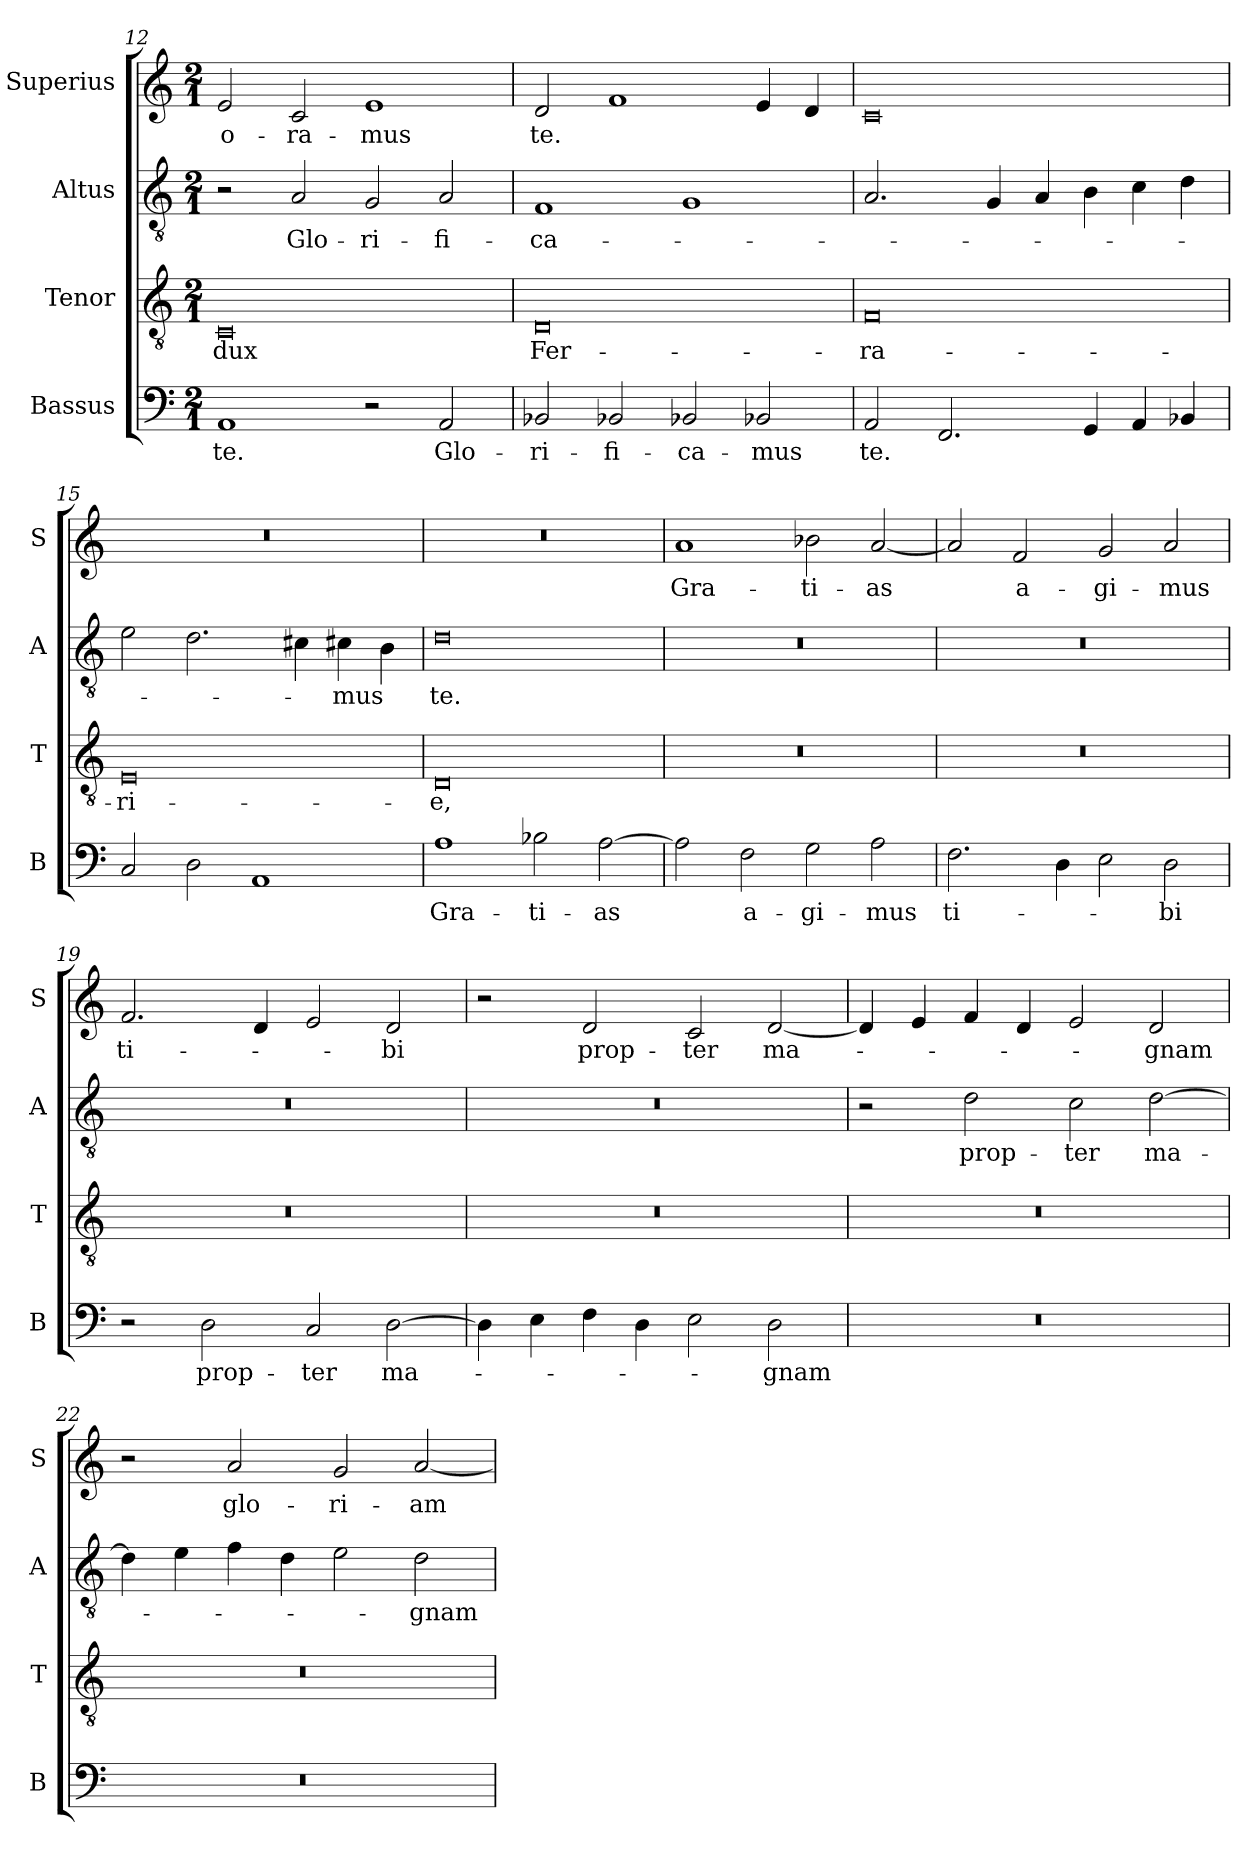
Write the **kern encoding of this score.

**kern	**text	**kern	**text	**kern	**text	**kern	**text
*part4	*part4	*part3	*part3	*part2	*part2	*part1	*part1
*staff4	*staff4	*staff3	*staff3	*staff2	*staff2	*staff1	*staff1
*I"Bassus	*	*I"Tenor	*	*I"Altus	*	*I"Superius	*
*I'B	*	*I'T	*	*I'A	*	*I'S	*
*clefF4	*	*clefGv2	*	*clefGv2	*	*clefG2	*
*k[]	*	*k[]	*	*k[]	*	*k[]	*
*M2/1	*	*M2/1	*	*M2/1	*	*M2/1	*
=12	=12	=12	=12	=12	=12	=12	=12
1AA	te.	0C	dux	2r	.	2e/	-o-
.	.	.	.	2A/	Glo-	2c/	-ra-
2r	.	.	.	2G/	-ri-	1e	-mus
2AA/	Glo-	.	.	2A/	-fi-	.	.
=13	=13	=13	=13	=13	=13	=13	=13
2BB-X/	-ri-	0D	Fer-	1F	-ca-	2d/	te.
2BB-X/	-fi-	.	.	.	.	1f	.
2BB-X/	-ca-	.	.	1G	.	.	.
2BB-X/	-mus	.	.	.	.	4e/	.
.	.	.	.	.	.	4d/	.
=14	=14	=14	=14	=14	=14	=14	=14
2AA/	te.	0F	-ra-	2.A/	.	0c	.
2.FF/	.	.	.	.	.	.	.
.	.	.	.	4G/	.	.	.
.	.	.	.	4A/	.	.	.
4GG/	.	.	.	4B\	.	.	.
4AA/	.	.	.	4c\	.	.	.
4BB-X/	.	.	.	4d\	.	.	.
=15	=15	=15	=15	=15	=15	=15	=15
2C/	.	0E	-ri-	2e\	.	0r	.
2D\	.	.	.	2.d\	.	.	.
1AA	.	.	.	.	.	.	.
.	.	.	.	4c#X\	.	.	.
.	.	.	.	4c#X\	-mus	.	.
.	.	.	.	4B\	.	.	.
=16	=16	=16	=16	=16	=16	=16	=16
1A	Gra-	0D	-e,	0d	te.	0r	.
2B-X\	-ti-	.	.	.	.	.	.
[2A\	-as	.	.	.	.	.	.
=17	=17	=17	=17	=17	=17	=17	=17
2A\]	.	0r	.	0r	.	1a	Gra-
2F\	a-	.	.	.	.	.	.
2G\	-gi-	.	.	.	.	2b-X\	-ti-
2A\	-mus	.	.	.	.	[2a/	-as
=18	=18	=18	=18	=18	=18	=18	=18
2.F\	ti-	0r	.	0r	.	2a/]	.
.	.	.	.	.	.	2f/	a-
4D\	.	.	.	.	.	.	.
2E\	.	.	.	.	.	2g/	-gi-
2D\	-bi	.	.	.	.	2a/	-mus
=19	=19	=19	=19	=19	=19	=19	=19
2r	.	0r	.	0r	.	2.f/	ti-
2D\	prop-	.	.	.	.	.	.
.	.	.	.	.	.	4d/	.
2C/	-ter	.	.	.	.	2e/	.
[2D\	ma-	.	.	.	.	2d/	-bi
=20	=20	=20	=20	=20	=20	=20	=20
4D\]	.	0r	.	0r	.	2r	.
4E\	.	.	.	.	.	.	.
4F\	.	.	.	.	.	2d/	prop-
4D\	.	.	.	.	.	.	.
2E\	.	.	.	.	.	2c/	-ter
2D\	-gnam	.	.	.	.	[2d/	ma-
=21	=21	=21	=21	=21	=21	=21	=21
0r	.	0r	.	2r	.	4d/]	.
.	.	.	.	.	.	4e/	.
.	.	.	.	2d\	prop-	4f/	.
.	.	.	.	.	.	4d/	.
.	.	.	.	2c\	-ter	2e/	.
.	.	.	.	[2d\	ma-	2d/	-gnam
=22	=22	=22	=22	=22	=22	=22	=22
0r	.	0r	.	4d\]	.	2r	.
.	.	.	.	4e\	.	.	.
.	.	.	.	4f\	.	2a/	glo-
.	.	.	.	4d\	.	.	.
.	.	.	.	2e\	.	2g/	-ri-
.	.	.	.	2d\	-gnam	[2a/	-am
=	=	=	=	=	=	=	=
*-	*-	*-	*-	*-	*-	*-	*-
